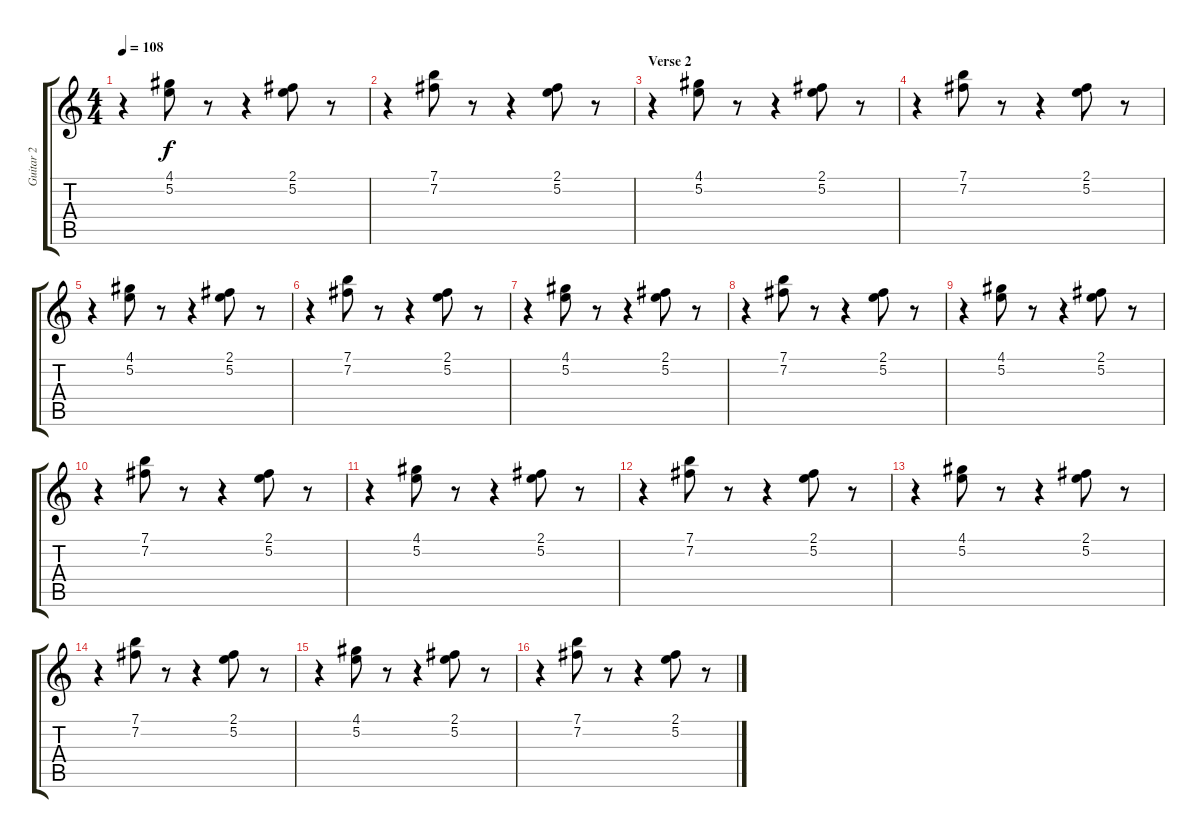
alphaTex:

\track ("Guitar 2" "Guitar 2") {instrument electricguitarclean}
\staff {score tabs}
\tuning (E4 B3 G3 D3 A2 E2) {hide}
\ts (4 4)
\tempo 108
\clef g2
\ks c
r.4{dy f} (4.1 5.2).8 r.8 r.4 (2.1 5.2).8 r.8 |
r.4 (7.1 7.2).8 r.8 r.4 (2.1 5.2).8 r.8 |
\section ("" "Verse 2")
r.4 (4.1 5.2).8 r.8 r.4 (2.1 5.2).8 r.8 |
r.4 (7.1 7.2).8 r.8 r.4 (2.1 5.2).8 r.8 |
r.4 (4.1 5.2).8 r.8 r.4 (2.1 5.2).8 r.8 |
r.4 (7.1 7.2).8 r.8 r.4 (2.1 5.2).8 r.8 |
r.4 (4.1 5.2).8 r.8 r.4 (2.1 5.2).8 r.8 |
r.4 (7.1 7.2).8 r.8 r.4 (2.1 5.2).8 r.8 |
r.4 (4.1 5.2).8 r.8 r.4 (2.1 5.2).8 r.8 |
r.4 (7.1 7.2).8 r.8 r.4 (2.1 5.2).8 r.8 |
r.4 (4.1 5.2).8 r.8 r.4 (2.1 5.2).8 r.8 |
r.4 (7.1 7.2).8 r.8 r.4 (2.1 5.2).8 r.8 |
r.4 (4.1 5.2).8 r.8 r.4 (2.1 5.2).8 r.8 |
r.4 (7.1 7.2).8 r.8 r.4 (2.1 5.2).8 r.8 |
r.4 (4.1 5.2).8 r.8 r.4 (2.1 5.2).8 r.8 |
r.4 (7.1 7.2).8 r.8 r.4 (2.1 5.2).8 r.8
